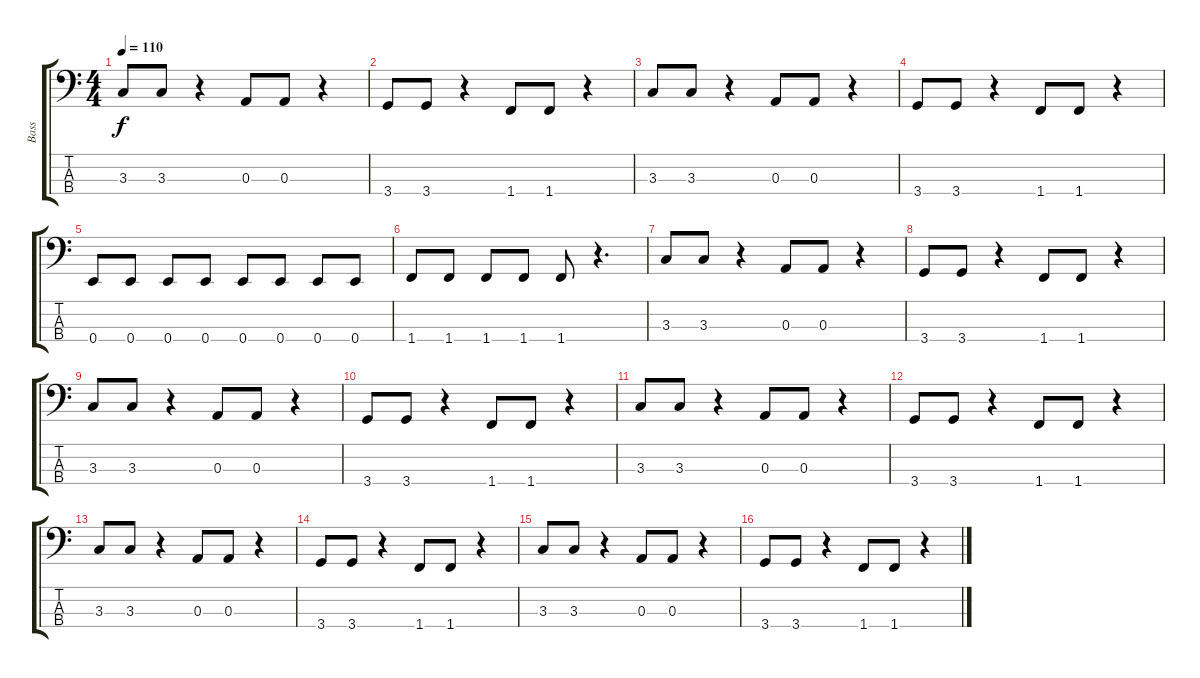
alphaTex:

\track ("Bass" "Bass") {instrument electricbassfinger}
\staff {score tabs}
\tuning (G2 D2 A1 E1) {hide}
\ts (4 4)
\tempo 110
\clef f4
\ks c
3.3.8{dy f} 3.3.8 r.4 0.3.8 0.3.8 r.4 |
3.4.8 3.4.8 r.4 1.4.8 1.4.8 r.4 |
3.3.8 3.3.8 r.4 0.3.8 0.3.8 r.4 |
3.4.8 3.4.8 r.4 1.4.8 1.4.8 r.4 |
0.4.8 0.4.8 0.4.8 0.4.8 0.4.8 0.4.8 0.4.8 0.4.8 |
1.4.8 1.4.8 1.4.8 1.4.8 1.4.8 r.4{d} |
3.3.8 3.3.8 r.4 0.3.8 0.3.8 r.4 |
3.4.8 3.4.8 r.4 1.4.8 1.4.8 r.4 |
3.3.8 3.3.8 r.4 0.3.8 0.3.8 r.4 |
3.4.8 3.4.8 r.4 1.4.8 1.4.8 r.4 |
3.3.8 3.3.8 r.4 0.3.8 0.3.8 r.4 |
3.4.8 3.4.8 r.4 1.4.8 1.4.8 r.4 |
3.3.8 3.3.8 r.4 0.3.8 0.3.8 r.4 |
3.4.8 3.4.8 r.4 1.4.8 1.4.8 r.4 |
3.3.8 3.3.8 r.4 0.3.8 0.3.8 r.4 |
3.4.8 3.4.8 r.4 1.4.8 1.4.8 r.4
